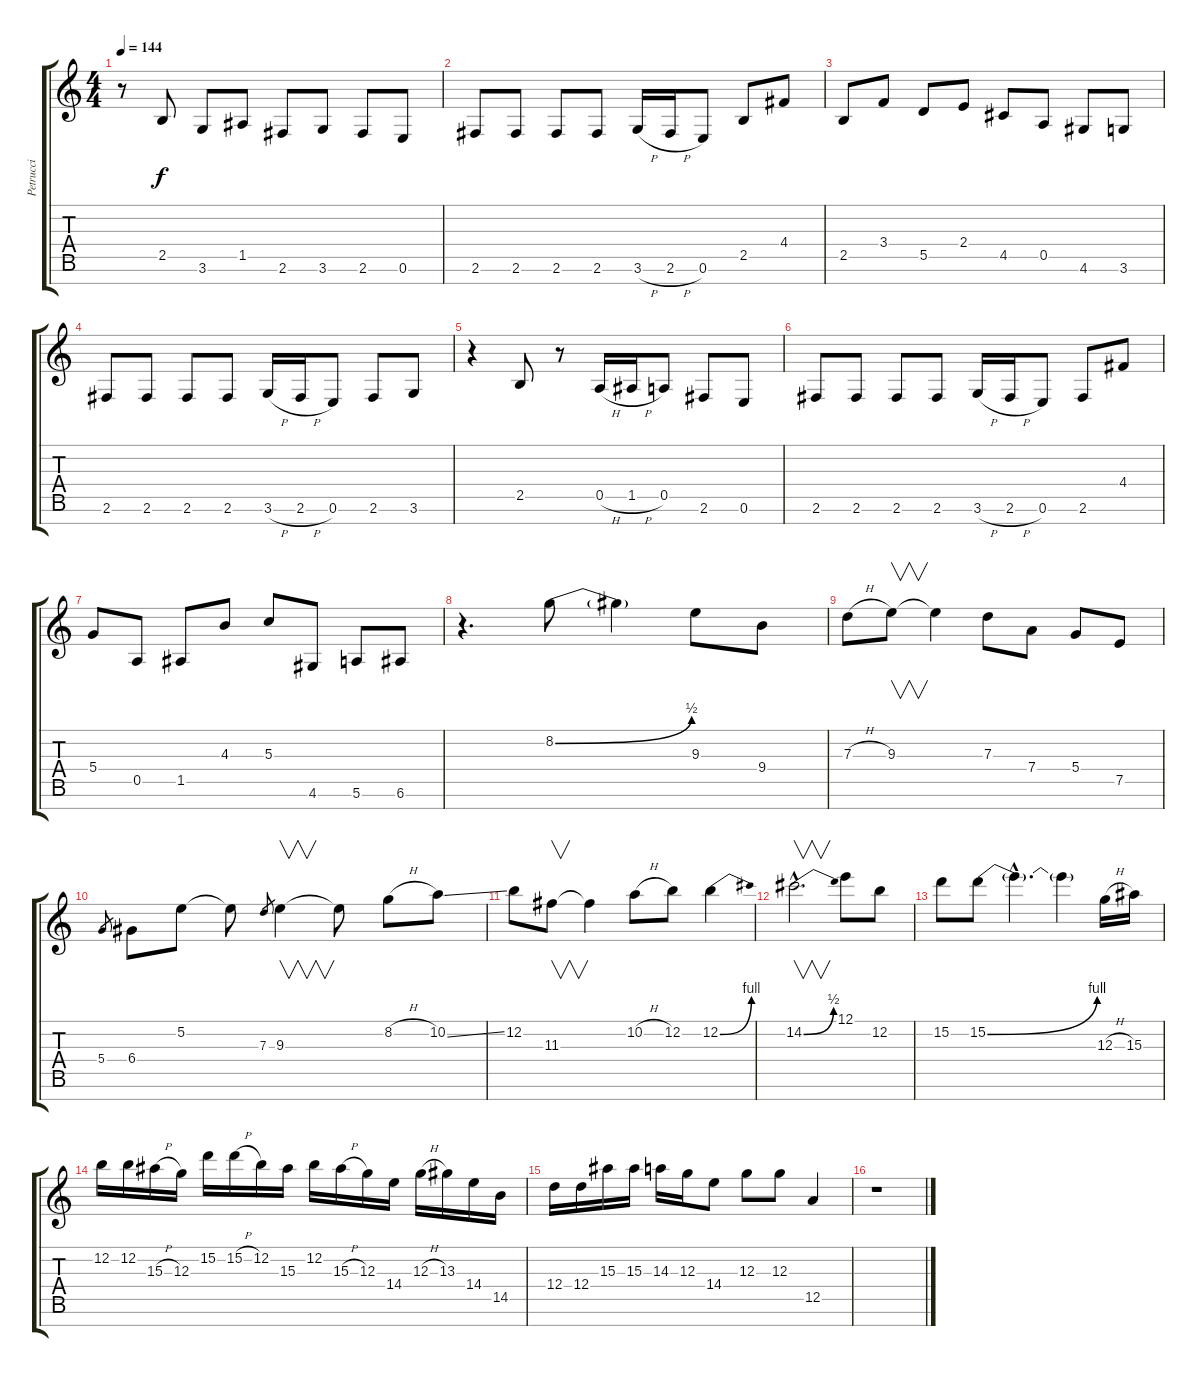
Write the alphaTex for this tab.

\track ("Petrucci" "Petrucci") {instrument overdrivenguitar}
\staff {score tabs}
\tuning (E4 B3 G3 D3 A2 E2 B1) {hide}
\ts (4 4)
\tempo 144
\clef g2
\ks c
r.8{dy f} 2.5.8 3.6.8 1.5.8 2.6.8 3.6.8 2.6.8 0.6.8 |
2.6.8 2.6.8 2.6.8 2.6.8 3.6{h}.16 2.6{h}.16 0.6.8 2.5.8 4.4.8 |
2.5.8 3.4.8 5.5.8 2.4.8 4.5.8 0.5.8 4.6.8 3.6.8 |
2.6.8 2.6.8 2.6.8 2.6.8 3.6{h}.16 2.6{h}.16 0.6.8 2.6.8 3.6.8 |
r.4 2.5.8 r.8 0.5{h}.16 1.5{h}.16 0.5.8 2.6.8 0.6.8 |
2.6.8 2.6.8 2.6.8 2.6.8 3.6{h}.16 2.6{h}.16 0.6.8 2.6.8 4.4.8 |
5.4.8 0.5.8 1.5.8 4.3.8 5.3.8 4.6.8 5.6.8 6.6.8 |
r.4{d} 8.2{be (bend 0 0 60 2)}.8 8.2{t}.4 9.3.8 9.4.8 |
7.3{h}.8 9.3.8{v} 9.3{t}.4 7.3.8 7.4.8 5.4.8 7.5.8 |
5.4.8{gr} 6.4.8 5.2.8 5.2{t}.8 7.3.8{gr} 9.3.4{v} 9.3{t}.8 8.2{h}.8 10.2{ss}.8 |
12.2.8 11.3.8{v} 11.3{t}.4 10.2{h}.8 12.2.8 12.2{be (bend 0 0 60 4)}.4 |
14.2{be (bend 0 0 60 2) hac}.2{v d} 12.1.8 12.2.8 |
15.2.8 15.2{be (bend 0 0 60 4)}.8 15.2{hac t}.4{d} 15.2{t}.4 12.3{h}.16 15.3.16 |
12.2.16 12.2.16 15.3{h}.16 12.3.16 15.2.16 15.2{h}.16 12.2.16 15.3.16 12.2.16 15.3{h}.16 12.3.16 14.4.16 12.3{h}.16 13.3.16 14.4.16 14.5.16 |
12.4.16 12.4.16 15.3.16 15.3.16 14.3.16 12.3.16 14.4.8 12.3.8 12.3.8 12.5.4 |
r.1
